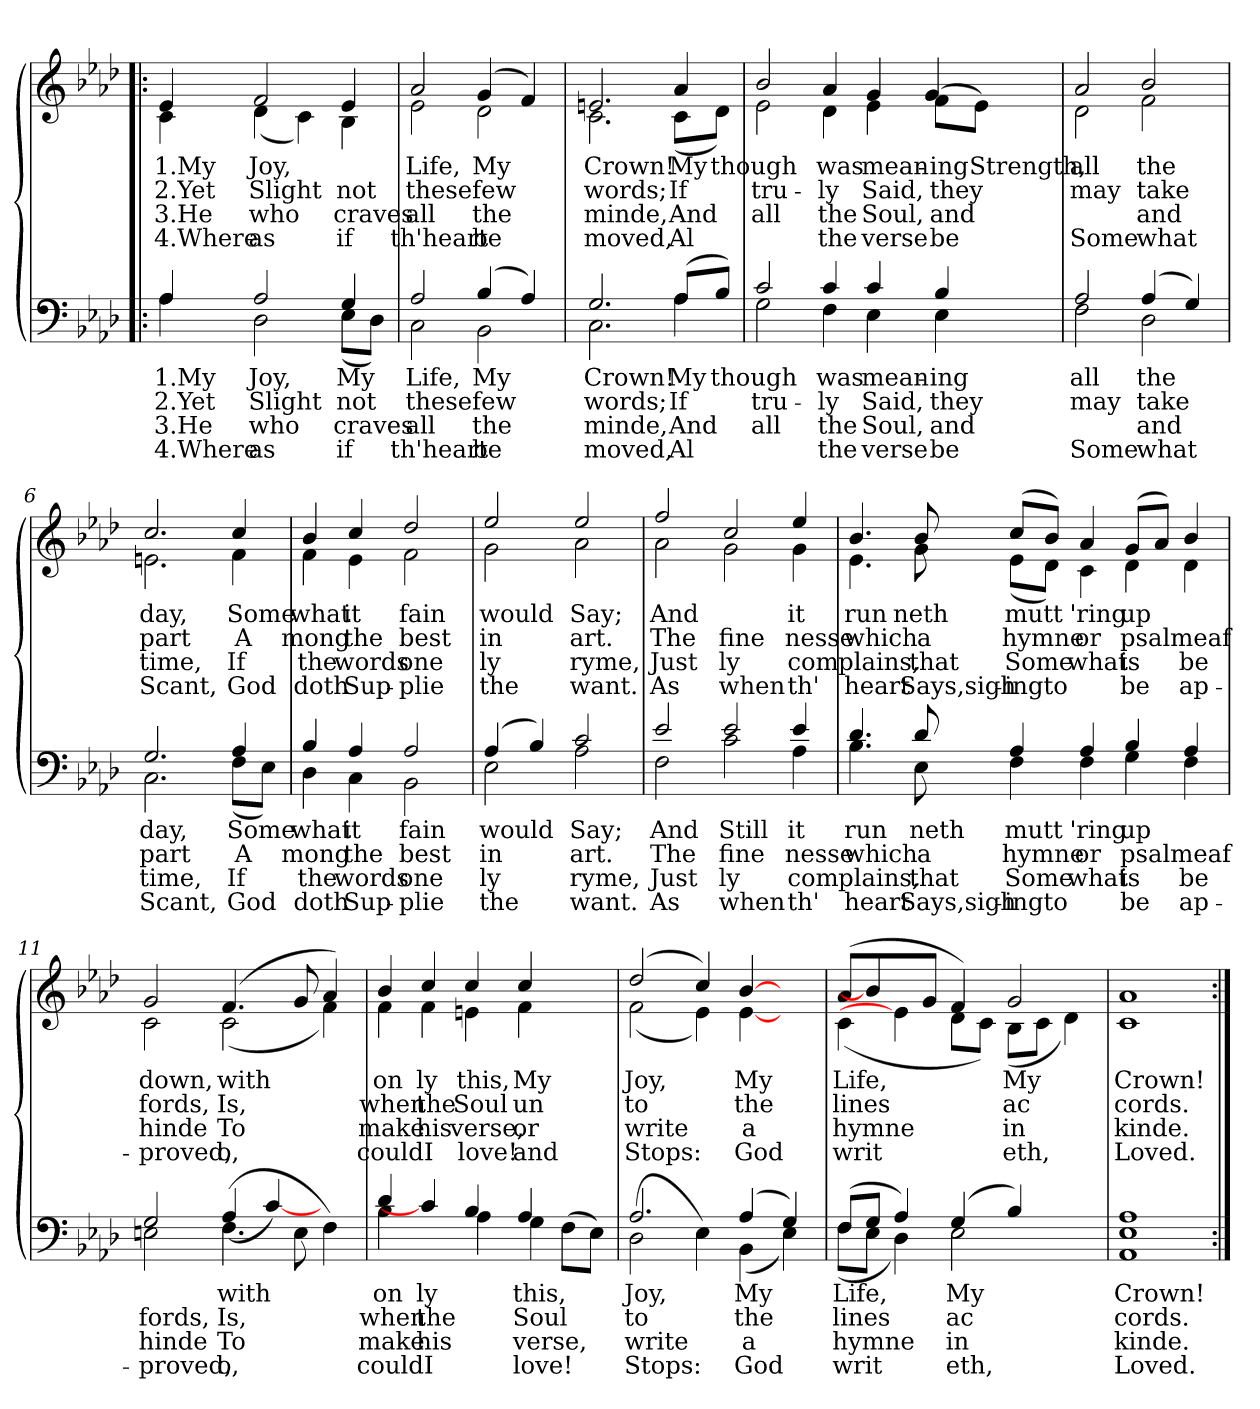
**kern	**text	**text	**text	**text	**kern	**text	**text	**text	**text
*part2	*part2	*part2	*part2	*part2	*part1	*part1	*part1	*part1	*part1
*staff2	*staff2	*staff2	*staff2	*staff2	*staff1	*staff1	*staff1	*staff1	*staff1
!!LO:PB:g=z
*clefF4	*	*	*	*	*clefG2	*	*	*	*
*k[b-e-a-d-]	*	*	*	*	*k[b-e-a-d-]	*	*	*	*
*A-:	*	*	*	*	*A-:	*	*	*	*
=1!|:	=1!|:	=1!|:	=1!|:	=1!|:	=1!|:	=1!|:	=1!|:	=1!|:	=1!|:
!	!LO:LY:a:rj	!LO:LY:a:rj	!LO:LY:a:rj	!LO:LY:a:rj	!	!LO:LY:b:rj	!LO:LY:b:rj	!LO:LY:b:rj	!LO:LY:b:rj
*^	*	*	*	*	*^	*	*	*	*
4A-/	4A-\	1.My	2.Yet	3.He	4.Where	4e->/	4c\	1.My	2.Yet	3.He	4.Where
!	!	!LO:LY:a	!LO:LY:a	!LO:LY:a	!LO:LY:a	!	!	!LO:LY:b	!LO:LY:b	!LO:LY:b	!LO:LY:b
2A-/	2D-\	Joy,	Slight	who	as	2f/	(<4d-\	Joy,	Slight	who	as
.	.	.	.	.	.	.	4c\)	.	.	.	.
!	!	!LO:LY:a	!LO:LY:a	!LO:LY:a	!LO:LY:a	!	!	!LO:LY:b	!LO:LY:b	!LO:LY:b	!LO:LY:b
4G/	(<8E-\L	My	not	craves	if	4e-/	4B-\	.	not	craves	if
.	8D-\J)	.	.	.	.	.	.	.	.	.	.
=2	=2	=2	=2	=2	=2	=2	=2	=2	=2	=2	=2
!	!	!LO:LY:a	!LO:LY:a	!LO:LY:a	!LO:LY:a	!	!	!LO:LY:b	!LO:LY:b	!LO:LY:b	!LO:LY:b
2A-/	2C\	Life,	these	all	th'heart	2a-/	2e-\	Life,	these	all	th'heart
!	!	!LO:LY:a	!LO:LY:a	!LO:LY:a	!LO:LY:a	!	!	!LO:LY:b	!LO:LY:b	!LO:LY:b	!LO:LY:b
(4B-/	2BB-\	My	few	the	be	(4g/	2d-\	My	few	the	be
4A-/)	.	.	.	.	.	4f/)	.	.	.	.	.
=3	=3	=3	=3	=3	=3	=3	=3	=3	=3	=3	=3
!	!	!LO:LY:a	!LO:LY:a	!LO:LY:a	!LO:LY:a	!	!	!LO:LY:b	!LO:LY:b	!LO:LY:b	!LO:LY:b
2.G/	2.C\	Crown!	words;	minde,	moved,	2.en/	2.c\	Crown!	words;	minde,	moved,
!	!	!LO:LY:a	!LO:LY:a	!LO:LY:a	!LO:LY:a	!	!	!LO:LY:b	!LO:LY:b	!LO:LY:b	!LO:LY:b
(>8A-/L	4A-\	My	If	And	Al	4a-/	(<8c\L	My	If	And	Al
!	!	!LO:LY:a	!	!	!	!	!	!LO:LY:b	!	!	!
8B-/J)	.	though	.	.	.	.	8d-\J)	though	.	.	.
=4	=4	=4	=4	=4	=4	=4	=4	=4	=4	=4	=4
!	!	!	!LO:LY:a	!LO:LY:a	!	!	!	!	!LO:LY:b	!LO:LY:b	!
2c/	2G\	.	tru-	all	.	2b-/	2e-\	.	tru-	all	.
!	!	!LO:LY:a	!LO:LY:a	!LO:LY:a	!LO:LY:a	!	!	!LO:LY:b	!LO:LY:b	!LO:LY:b	!LO:LY:b
4c/	4F\	was	-ly	the	the	4a-/	4d-\	was	-ly	the	the
!	!	!LO:LY:a	!LO:LY:a	!LO:LY:a	!LO:LY:a	!	!	!LO:LY:b	!LO:LY:b	!LO:LY:b	!LO:LY:b
4c/	4E-\	mean-	Said,	Soul,	verse	4g/	4e-\	mean-	Said,	Soul,	verse
!	!	!LO:LY:a	!LO:LY:a	!LO:LY:a	!LO:LY:a	!	!	!LO:LY:b	!LO:LY:b	!LO:LY:b	!LO:LY:b
4B-/	4E-\	-ing	they	and	be	(<8f\L	4g/	ing	they	and	be
!	!	!	!	!	!	!	!	!LO:LY:b	!	!	!
.	.	.	.	.	.	8e-\J)	.	-Strength,	.	.	.
=5	=5	=5	=5	=5	=5	=5	=5	=5	=5	=5	=5
!	!	!LO:LY:a	!LO:LY:a	!	!LO:LY:a	!	!	!LO:LY:b	!LO:LY:b	!	!LO:LY:b
2A-/	2F\	all	may	.	Some	2a-/	2d-\	all	may	.	Some
!	!	!LO:LY:a	!LO:LY:a	!LO:LY:a	!LO:LY:a	!	!	!LO:LY:b	!LO:LY:b	!LO:LY:b	!LO:LY:b
(4A-/	2D-\	the	take	and	what	2b-/	2f\	the	take	and	what
4G/)	.	.	.	.	.	.	.	.	.	.	.
!!LO:LB:g=z	!!
=6	=6	=6	=6	=6	=6	=6	=6	=6	=6	=6	=6
!	!	!LO:LY:a	!LO:LY:a	!LO:LY:a	!LO:LY:a	!	!	!LO:LY:b	!LO:LY:b	!LO:LY:b	!LO:LY:b
2.G/	2.C\	day,	part	time,	Scant,	2.cc/	2.en\	day,	part	time,	Scant,
!	!	!LO:LY:a	!LO:LY:a	!LO:LY:a	!LO:LY:a	!	!	!LO:LY:b	!LO:LY:b	!LO:LY:b	!LO:LY:b
4A-/	(<8F\L	Some	A	If	God	4cc/	4f\	Some	A	If	God
.	8E-\J)	.	.	.	.	.	.	.	.	.	.
=7	=7	=7	=7	=7	=7	=7	=7	=7	=7	=7	=7
!	!	!LO:LY:a	!LO:LY:a	!LO:LY:a	!LO:LY:a	!	!	!LO:LY:b	!LO:LY:b	!LO:LY:b	!LO:LY:b
4B-/	4D-\	what	mong	the	doth	4b-/	4f\	what	mong	the	doth
!	!	!LO:LY:a	!LO:LY:a	!LO:LY:a	!LO:LY:a	!	!	!LO:LY:b	!LO:LY:b	!LO:LY:b	!LO:LY:b
4A-/	4C\	it	the	words	Sup-	4cc/	4e-\	it	the	words	Sup-
!	!	!LO:LY:a	!LO:LY:a	!LO:LY:a	!LO:LY:a	!	!	!LO:LY:b	!LO:LY:b	!LO:LY:b	!LO:LY:b
2A-/	2BB-\	fain	best	one	-plie	2dd-/	2f\	fain	best	one	-plie
=8	=8	=8	=8	=8	=8	=8	=8	=8	=8	=8	=8
!	!	!LO:LY:a	!LO:LY:a	!LO:LY:a	!LO:LY:a	!	!	!LO:LY:b	!LO:LY:b	!LO:LY:b	!LO:LY:b
(4A-/	2E-\	would	in	ly	the	2ee-/	2g\	would	in	ly	the
4B-/)	.	.	.	.	.	.	.	.	.	.	.
!	!	!LO:LY:a	!LO:LY:a	!LO:LY:a	!LO:LY:a	!	!	!LO:LY:b	!LO:LY:b	!LO:LY:b	!LO:LY:b
2c/	2A-\	Say;	art.	ryme,	want.	2ee-/	2a-\	Say;	art.	ryme,	want.
=9	=9	=9	=9	=9	=9	=9	=9	=9	=9	=9	=9
!	!	!LO:LY:a	!LO:LY:a	!LO:LY:a	!LO:LY:a	!	!	!LO:LY:b	!LO:LY:b	!LO:LY:b	!LO:LY:b
2e-/	2F\	And	The	Just	As	2ff/	2a-\	And	The	Just	As
!	!	!LO:LY:a	!LO:LY:a	!LO:LY:a	!LO:LY:a	!	!	!LO:LY:b	!LO:LY:b	!LO:LY:b	!LO:LY:b
2e-/	2c\	Still	fine	ly	when	2cc/	2g\	.	fine	ly	when
!	!	!LO:LY:a	!LO:LY:a	!LO:LY:a	!LO:LY:a	!	!	!LO:LY:b	!LO:LY:b	!LO:LY:b	!LO:LY:b
4e-/	4A-\	it	nesse	com	th'	4ee-/	4g\	it	nesse	com	th'
=10	=10	=10	=10	=10	=10	=10	=10	=10	=10	=10	=10
!	!	!LO:LY:a	!LO:LY:a	!LO:LY:a	!LO:LY:a	!	!	!LO:LY:b	!LO:LY:b	!LO:LY:b	!LO:LY:b
4.d-/	4.B-\	run	which	plains,	heart	4.b-/	4.e-\	run	which	plains,	heart
!	!	!LO:LY:a	!LO:LY:a	!LO:LY:a	!LO:LY:a	!	!	!LO:LY:b	!LO:LY:b	!LO:LY:b	!LO:LY:b
8d-/	8E-\	neth	a	that	Says,sigh-	8b-/	8g\	neth	a	that	Says,sigh-
!	!	!LO:LY:a	!LO:LY:a	!LO:LY:a	!LO:LY:a	!	!	!LO:LY:b	!LO:LY:b	!LO:LY:b	!LO:LY:b
4A-/	4F\	mutt	hymne	Some	-ingto	(>8cc/L	(<8e-\L	mutt	hymne	Some	-ingto
.	.	.	.	.	.	8b-/J)	8d-\J)	.	.	.	.
!	!	!LO:LY:a	!LO:LY:a	!LO:LY:a	!	!	!	!LO:LY:b	!LO:LY:b	!LO:LY:b	!
4A-/	4F\	'ring	or	what	.	4a-/	4c\	'ring	or	what	.
!	!	!LO:LY:a	!LO:LY:a	!LO:LY:a	!LO:LY:a	!	!	!LO:LY:b	!LO:LY:b	!LO:LY:b	!LO:LY:b
4B-/	4G\	up	psalmeaf	is	be	(>8g/L	4d-\	up	psalmeaf	is	be
.	.	.	.	.	.	8a-/J)	.	.	.	.	.
!	!	!	!	!LO:LY:a	!LO:LY:a	!	!	!	!	!LO:LY:b	!LO:LY:b
4A-/	4F\	.	.	be	ap-	4b-/	4d-\	.	.	be	ap-
!!LO:LB:g=z	!!
=11	=11	=11	=11	=11	=11	=11	=11	=11	=11	=11	=11
!	!	!LO:LY:a	!LO:LY:a	!LO:LY:a	!LO:LY:a	!	!	!LO:LY:b	!LO:LY:b	!LO:LY:b	!LO:LY:b
2G/	2En\	.	fords,	hinde	-proved,	2g/	2c\	down,	fords,	hinde	-proved,
!	!	!LO:LY:a	!LO:LY:a	!LO:LY:a	!LO:LY:a	!	!	!LO:LY:b	!LO:LY:b	!LO:LY:b	!LO:LY:b
(<4.F\	(4A-/	with	Is,	To	o,	(4.f/	(<2c\	with	Is,	To	o,
.	[4c/)	.	.	.	.	.	.	.	.	.	.
8E\	.	.	.	.	.	8g/	.	.	.	.	.
4F\)	4ryy	.	.	.	.	4a-/)	4f\)	.	.	.	.
=12	=12	=12	=12	=12	=12	=12	=12	=12	=12	=12	=12
!	!	!LO:LY:a	!LO:LY:a	!LO:LY:a	!LO:LY:a	!	!	!LO:LY:b	!LO:LY:b	!LO:LY:b	!LO:LY:b
4d-/	4B-\	on	when	make	could	4b-/	4f\	on	when	make	could
!	!	!LO:LY:a	!LO:LY:a	!LO:LY:a	!LO:LY:a	!	!	!LO:LY:b	!LO:LY:b	!LO:LY:b	!LO:LY:b
4c/	4c/]	ly	the	his	I	4cc/	4f\	ly	the	his	I
!	!	!	!	!	!	!	!	!LO:LY:b	!LO:LY:b	!LO:LY:b	!LO:LY:b
4B-/	4A-\	.	.	.	.	4cc/	4en\	this,	Soul	verse,	love!
!	!	!LO:LY:a	!LO:LY:a	!LO:LY:a	!LO:LY:a	!	!	!	!	!	!
!	!	!LO:LY:a	!LO:LY:a	!LO:LY:a	!LO:LY:a	!	!	!LO:LY:b	!LO:LY:b	!LO:LY:b	!LO:LY:b
4A-/	4G\	this,	Soul	verse,	love!	4cc/	4f\	My	un	or	and
4ryy	(<8F\L	.	.	.	.	4ryy	4ryy	.	.	.	.
.	8E-\J)	.	.	.	.	.	.	.	.	.	.
=13	=13	=13	=13	=13	=13	=13	=13	=13	=13	=13	=13
!	!	!LO:LY:a	!LO:LY:a	!LO:LY:a	!LO:LY:a	!	!	!LO:LY:b	!LO:LY:b	!LO:LY:b	!LO:LY:b
(<2D-\	2.A-/	Joy,	to	write	Stops:	(2dd-/	(<2f\	Joy,	to	write	Stops:
4E-\)	.	.	.	.	.	4cc/)	4e-\)	.	.	.	.
!	!	!LO:LY:a	!LO:LY:a	!LO:LY:a	!LO:LY:a	!	!	!LO:LY:b	!LO:LY:b	!LO:LY:b	!LO:LY:b
(4A-/	(<4BB-\	My	the	a	God	[4b-/	[4e-\	My	the	a	God
4G/)	4E-\)	.	.	.	.	4ryy	4ryy	.	.	.	.
=14	=14	=14	=14	=14	=14	=14	=14	=14	=14	=14	=14
!	!	!LO:LY:a	!LO:LY:a	!LO:LY:a	!LO:LY:a	!	!	!LO:LY:b	!LO:LY:b	!LO:LY:b	!LO:LY:b
(>8F/L	(<8F\L	Life,	lines	hymne	writ	(>8a-/L	(<4c\	Life,	lines	hymne	writ
8G/J	8E-\J	.	.	.	.	4b-/]	.	.	.	.	.
4A-/)	4D-\)	.	.	.	.	.	4e-\]	.	.	.	.
.	.	.	.	.	.	8g/J	.	.	.	.	.
!	!	!LO:LY:a	!LO:LY:a	!LO:LY:a	!LO:LY:a	!	!	!	!	!	!
(4G/	2E-\	My	ac	in	eth,	4f/)	8d-\L	.	.	.	.
.	.	.	.	.	.	.	8c\J)	.	.	.	.
!	!	!	!	!	!	!	!	!LO:LY:b	!LO:LY:b	!LO:LY:b	!LO:LY:b
4B-/)	.	.	.	.	.	2g/	(<8B-\L	My	ac	in	eth,
.	.	.	.	.	.	.	8c\J	.	.	.	.
4ryy	4ryy	.	.	.	.	.	4d-\)	.	.	.	.
=15	=15	=15	=15	=15	=15	=15	=15	=15	=15	=15	=15
!	!	!LO:LY:a	!LO:LY:a	!LO:LY:a	!LO:LY:a	!	!	!LO:LY:b	!LO:LY:b	!LO:LY:b	!LO:LY:b
*v	*v	*	*	*	*	*	*	*	*	*	*
*	*	*	*	*	*v	*v	*	*	*	*
1AA- 1E- 1A-	Crown!	cords.	kinde.	Loved.	1c 1a-	Crown!	cords.	kinde.	Loved.
=:|!	=:|!	=:|!	=:|!	=:|!	=:|!	=:|!	=:|!	=:|!	=:|!
*-	*-	*-	*-	*-	*-	*-	*-	*-	*-
